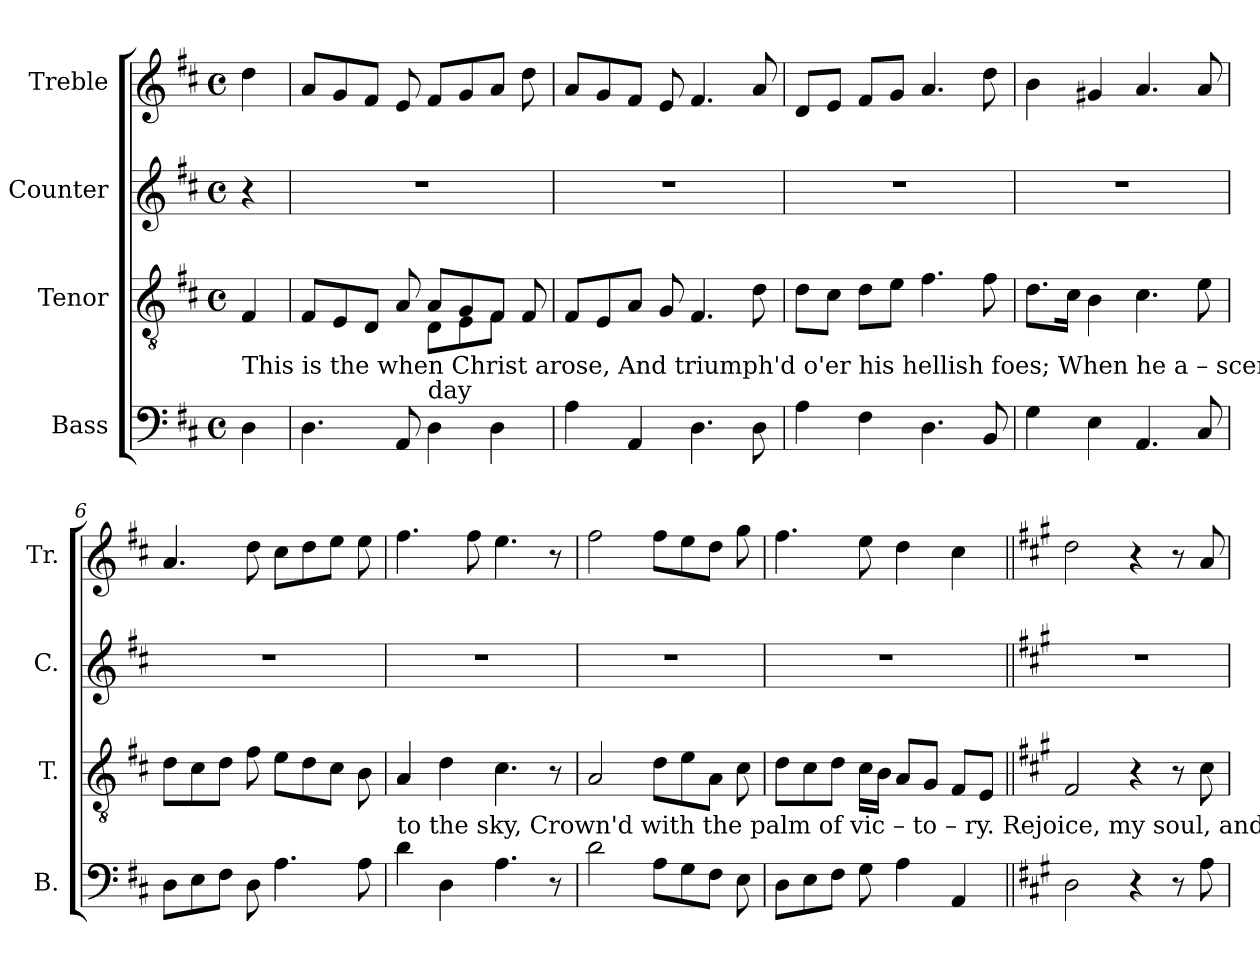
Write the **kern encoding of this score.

**kern	**kern	**kern	**kern
*part4	*part3	*part2	*part1
*staff4	*staff3	*staff2	*staff1
*I"Bass	*I"Tenor	*I"Counter	*I"Treble
*I'B.	*I'T.	*I'C.	*I'Tr.
*clefF4	*clefGv2	*clefG2	*clefG2
*k[f#c#]	*k[f#c#]	*k[f#c#]	*k[f#c#]
*M4/4	*M4/4	*M4/4	*M4/4
*met(c)	*met(c)	*met(c)	*met(c)
*MM100	*MM100	*MM100	*MM100
=1	=1	=1	=1
!	!LO:TX:b:t=This   is           the                 when  Christ   arose,   And  triumph'd  o'er  his   hellish  foes;  When  he         a – scen – ded	!	!
4D\	4F#/	4r	4dd\
=2	=2	=2	=2
*	*^	*	*
4.D\	8F#/L	8ryy	1r	8a/L
.	8E/	8ryy	.	8g/
.	8D/J	8ryy	.	8f#/J
8AA/	8A/	8ryy	.	8e/
!	!LO:TX:b:t=day	!	!	!
4D\	8A/L	8D\L	.	8f#/L
.	8G/	8E\	.	8g/
4D\	8F#/J	8F#\J	.	8a/J
.	8F#/	8ryy	.	8dd\
*	*v	*v	*	*
=3	=3	=3	=3
4A\	8F#/L	1r	8a/L
.	8E/	.	8g/
4AA/	8A/J	.	8f#/J
.	8G/	.	8e/
4.D\	4.F#/	.	4.f#/
8D\	8d\	.	8a/
=4	=4	=4	=4
4A\	8d\L	1r	8d/L
.	8c#\J	.	8e/J
4F#\	8d\L	.	8f#/L
.	8e\J	.	8g/J
4.D\	4.f#\	.	4.a/
8BB/	8f#\	.	8dd\
=5	=5	=5	=5
4G\	8.d\L	1r	4b\
.	16c#\Jk	.	.
4E\	4B\	.	4g#X/
4.AA/	4.c#\	.	4.a/
8C#/	8e\	.	8a/
=6	=6	=6	=6
8D\L	8d\L	1r	4.a/
8E\	8c#\	.	.
8F#\J	8d\J	.	.
8D\	8f#\	.	8dd\
4.A\	8e\L	.	8cc#\L
.	8d\	.	8dd\
.	8c#\J	.	8ee\J
8A\	8B\	.	8ee\
!!LO:LB:g=z
=7	=7	=7	=7
!	!LO:TX:b:t=to   the   sky,         Crown'd with    the   palm       of      vic  –  to         –        ry.                  Rejoice, my soul, and sing his praise,  Pro–	!	!
4d\	4A/	1r	4.ff#\
4D\	4d\	.	.
.	.	.	8ff#\
4.A\	4.c#\	.	4.ee\
8r	8r	.	8r
=8	=8	=8	=8
2d\	2A/	1r	2ff#\
8A\L	8d\L	.	8ff#\L
8G\	8e\	.	8ee\
8F#\J	8A\J	.	8dd\J
8E\	8c#\	.	8gg\
=9	=9	=9	=9
8D\L	8d\L	1r	4.ff#\
8E\	8c#\	.	.
8F#\J	8d\J	.	.
8G\	16c#\LL	.	8ee\
.	16B\JJ	.	.
4A\	8A/L	.	4dd\
.	8G/J	.	.
4AA/	8F#/L	.	4cc#\
.	8E/J	.	.
=10||	=10||	=10||	=10||
*k[f#c#g#]	*k[f#c#g#]	*k[f#c#g#]	*k[f#c#g#]
2D\	2F#/	1r	2dd\
4r	4r	.	4r
8r	8r	.	8r
8A\	8c#\	.	8a/
=	=	=	=
*-	*-	*-	*-
